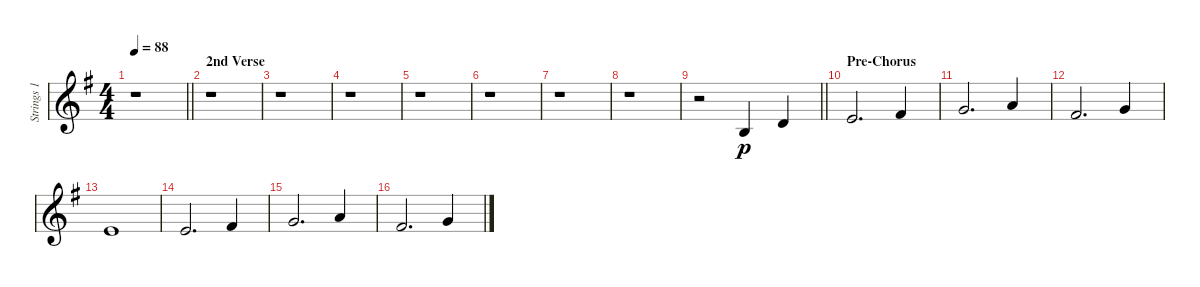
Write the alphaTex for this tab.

\track ("Strings 1" "Strings 1") {instrument stringensemble1}
\staff {score}
\tuning (E4 B3 G3 D3 A2 E2) {hide}
\ts (4 4)
\tempo 88
\clef g2
\barLineRight lightlight
\ks eminor
r.1{dy p} |
\section ("" "2nd Verse")
r.1 |
r.1 |
r.1 |
r.1 |
r.1 |
r.1 |
r.1 |
\barLineRight lightlight
r.2 0.2.4 3.2.4 |
\section ("" "Pre-Chorus")
0.1.2{d} 2.1.4 |
3.1.2{d} 5.1.4 |
2.1.2{d} 3.1.4 |
0.1.1 |
0.1.2{d} 2.1.4 |
3.1.2{d} 5.1.4 |
2.1.2{d} 3.1.4
